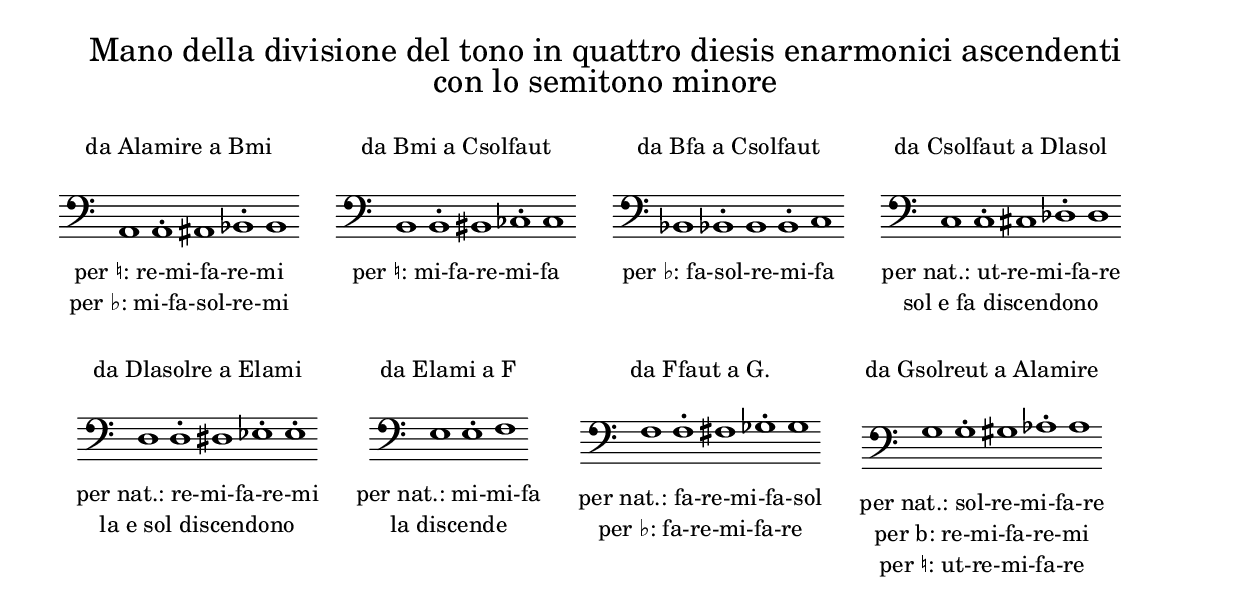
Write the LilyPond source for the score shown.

\version "2.22.2"

% Auto generated file

\header {
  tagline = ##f
}

dot = {
   \once \override Script.add-stem-support = ##f
   \once \override Script.toward-stem-shift = 0
   \once \override Script.skyline-horizontal-padding = 0
   \once \override Script.direction = 1
   \once \override Script.font-size = 1
}

\markup {
  \center-column {
    \line {
      \center-align
      \fontsize#3 { \concat { \normal-text "Mano della divisione del tono in quattro diesis enarmonici ascendenti"} }
    }\line {
      \center-align
      \fontsize#3 { \concat { \normal-text "con lo semitono minore"} }
    }
    \null
    \line {
      \center-column {
        \line {
          \left-align {  \normal-text "da Alamire a Bmi" }
        }

        \null
        \line {
          \score {
            <<
              \new Staff \with { instrumentName = ""} {
                \override Staff.TimeSignature.stencil = ##f
                \override Staff.NoteHead.style = #'baroque
                \accidentalStyle Score.forget
                \cadenzaOn
                \clef "bass"
                \key c #`((0 . ,NATURAL) (1 . ,NATURAL) (2 . ,NATURAL)
                          (3 . ,NATURAL) (4 . ,NATURAL) (5 . ,NATURAL)
                          (6 . ,NATURAL))  a,1  \dot a,1-.  ais,1  \dot bes,1-.  b,1 
                \cadenzaOff
              }
            >>
            \layout {
              \context {
                \Score
                \override SpacingSpanner.common-shortest-duration = #(ly:make-moment 1)
              }
            }
          }
        }
        \null
        \line {
          \left-align {  \normal-text "per ♮: re-mi-fa-re-mi" }
        }
        \line {
          \left-align {  \normal-text "per ♭: mi-fa-sol-re-mi" }
        }

      }
      \hspace #3 
      \center-column {
        \line {
          \left-align {  \normal-text "da Bmi a Csolfaut" }
        }

        \null
        \line {
          \score {
            <<
              \new Staff \with { instrumentName = ""} {
                \override Staff.TimeSignature.stencil = ##f
                \override Staff.NoteHead.style = #'baroque
                \accidentalStyle Score.forget
                \cadenzaOn
                \clef "bass"
                \key c #`((0 . ,NATURAL) (1 . ,NATURAL) (2 . ,NATURAL)
                          (3 . ,NATURAL) (4 . ,NATURAL) (5 . ,NATURAL)
                          (6 . ,NATURAL))  b,1  \dot b,1-.  bis,1  \dot ces1-.  c1 
                \cadenzaOff
              }
            >>
            \layout {
              \context {
                \Score
                \override SpacingSpanner.common-shortest-duration = #(ly:make-moment 1)
              }
            }
          }
        }
        \null
        \line {
          \left-align {  \normal-text "per ♮: mi-fa-re-mi-fa" }
        }

      }
      \hspace #3 
      \center-column {
        \line {
          \left-align {  \normal-text "da Bfa a Csolfaut" }
        }

        \null
        \line {
          \score {
            <<
              \new Staff \with { instrumentName = ""} {
                \override Staff.TimeSignature.stencil = ##f
                \override Staff.NoteHead.style = #'baroque
                \accidentalStyle Score.forget
                \cadenzaOn
                \clef "bass"
                \key c #`((0 . ,NATURAL) (1 . ,NATURAL) (2 . ,NATURAL)
                          (3 . ,NATURAL) (4 . ,NATURAL) (5 . ,NATURAL)
                          (6 . ,NATURAL))  bes,1  \dot bes,1-.  b,1  \dot b,1-.  c1 
                \cadenzaOff
              }
            >>
            \layout {
              \context {
                \Score
                \override SpacingSpanner.common-shortest-duration = #(ly:make-moment 1)
              }
            }
          }
        }
        \null
        \line {
          \left-align {  \normal-text "per ♭: fa-sol-re-mi-fa" }
        }

      }
      \hspace #3 
      \center-column {
        \line {
          \left-align {  \normal-text "da Csolfaut a Dlasol" }
        }

        \null
        \line {
          \score {
            <<
              \new Staff \with { instrumentName = ""} {
                \override Staff.TimeSignature.stencil = ##f
                \override Staff.NoteHead.style = #'baroque
                \accidentalStyle Score.forget
                \cadenzaOn
                \clef "bass"
                \key c #`((0 . ,NATURAL) (1 . ,NATURAL) (2 . ,NATURAL)
                          (3 . ,NATURAL) (4 . ,NATURAL) (5 . ,NATURAL)
                          (6 . ,NATURAL))  c1  \dot c1-.  cis1  \dot des1-.  d1 
                \cadenzaOff
              }
            >>
            \layout {
              \context {
                \Score
                \override SpacingSpanner.common-shortest-duration = #(ly:make-moment 1)
              }
            }
          }
        }
        \null
        \line {
          \left-align {  \normal-text "per nat.: ut-re-mi-fa-re" }
        }
        \line {
          \left-align {  \normal-text "sol e fa discendono" }
        }

      }
      \hspace #3 
    }
    \null
    \null
    \line {      \center-column {
        \line {
          \left-align {  \normal-text "da Dlasolre a Elami" }
        }

        \null
        \line {
          \score {
            <<
              \new Staff \with { instrumentName = ""} {
                \override Staff.TimeSignature.stencil = ##f
                \override Staff.NoteHead.style = #'baroque
                \accidentalStyle Score.forget
                \cadenzaOn
                \clef "bass"
                \key c #`((0 . ,NATURAL) (1 . ,NATURAL) (2 . ,NATURAL)
                          (3 . ,NATURAL) (4 . ,NATURAL) (5 . ,NATURAL)
                          (6 . ,NATURAL))  d1  \dot d1-.  dis1  \dot es1-.  \dot e1-. 
                \cadenzaOff
              }
            >>
            \layout {
              \context {
                \Score
                \override SpacingSpanner.common-shortest-duration = #(ly:make-moment 1)
              }
            }
          }
        }
        \null
        \line {
          \left-align {  \normal-text "per nat.: re-mi-fa-re-mi" }
        }
        \line {
          \left-align {  \normal-text "la e sol discendono" }
        }

      }
      \hspace #3 
      \center-column {
        \line {
          \left-align {  \normal-text "da Elami a F" }
        }

        \null
        \line {
          \score {
            <<
              \new Staff \with { instrumentName = ""} {
                \override Staff.TimeSignature.stencil = ##f
                \override Staff.NoteHead.style = #'baroque
                \accidentalStyle Score.forget
                \cadenzaOn
                \clef "bass"
                \key c #`((0 . ,NATURAL) (1 . ,NATURAL) (2 . ,NATURAL)
                          (3 . ,NATURAL) (4 . ,NATURAL) (5 . ,NATURAL)
                          (6 . ,NATURAL))  e1  \dot e1-.  f1 
                \cadenzaOff
              }
            >>
            \layout {
              \context {
                \Score
                \override SpacingSpanner.common-shortest-duration = #(ly:make-moment 1)
              }
            }
          }
        }
        \null
        \line {
          \left-align {  \normal-text "per nat.: mi-mi-fa" }
        }
        \line {
          \left-align {  \normal-text "la discende" }
        }

      }
      \hspace #3 
      \center-column {
        \line {
          \left-align {  \normal-text "da Ffaut a G." }
        }

        \null
        \line {
          \score {
            <<
              \new Staff \with { instrumentName = ""} {
                \override Staff.TimeSignature.stencil = ##f
                \override Staff.NoteHead.style = #'baroque
                \accidentalStyle Score.forget
                \cadenzaOn
                \clef "bass"
                \key c #`((0 . ,NATURAL) (1 . ,NATURAL) (2 . ,NATURAL)
                          (3 . ,NATURAL) (4 . ,NATURAL) (5 . ,NATURAL)
                          (6 . ,NATURAL))  f1  \dot f1-.  fis1  \dot ges1-.  g1 
                \cadenzaOff
              }
            >>
            \layout {
              \context {
                \Score
                \override SpacingSpanner.common-shortest-duration = #(ly:make-moment 1)
              }
            }
          }
        }
        \null
        \line {
          \left-align {  \normal-text "per nat.: fa-re-mi-fa-sol" }
        }
        \line {
          \left-align {  \normal-text "per ♭: fa-re-mi-fa-re" }
        }

      }
      \hspace #3 
      \center-column {
        \line {
          \left-align {  \normal-text "da Gsolreut a Alamire" }
        }

        \null
        \line {
          \score {
            <<
              \new Staff \with { instrumentName = ""} {
                \override Staff.TimeSignature.stencil = ##f
                \override Staff.NoteHead.style = #'baroque
                \accidentalStyle Score.forget
                \cadenzaOn
                \clef "bass"
                \key c #`((0 . ,NATURAL) (1 . ,NATURAL) (2 . ,NATURAL)
                          (3 . ,NATURAL) (4 . ,NATURAL) (5 . ,NATURAL)
                          (6 . ,NATURAL))  g1  \dot g1-.  gis1  \dot as1-.  a1 
                \cadenzaOff
              }
            >>
            \layout {
              \context {
                \Score
                \override SpacingSpanner.common-shortest-duration = #(ly:make-moment 1)
              }
            }
          }
        }
        \null
        \line {
          \left-align {  \normal-text "per nat.: sol-re-mi-fa-re" }
        }
        \line {
          \left-align {  \normal-text "per b: re-mi-fa-re-mi" }
        }
        \line {
          \left-align {  \normal-text "per ♮: ut-re-mi-fa-re" }
        }

      }
      \hspace #3 

    }
  }
}